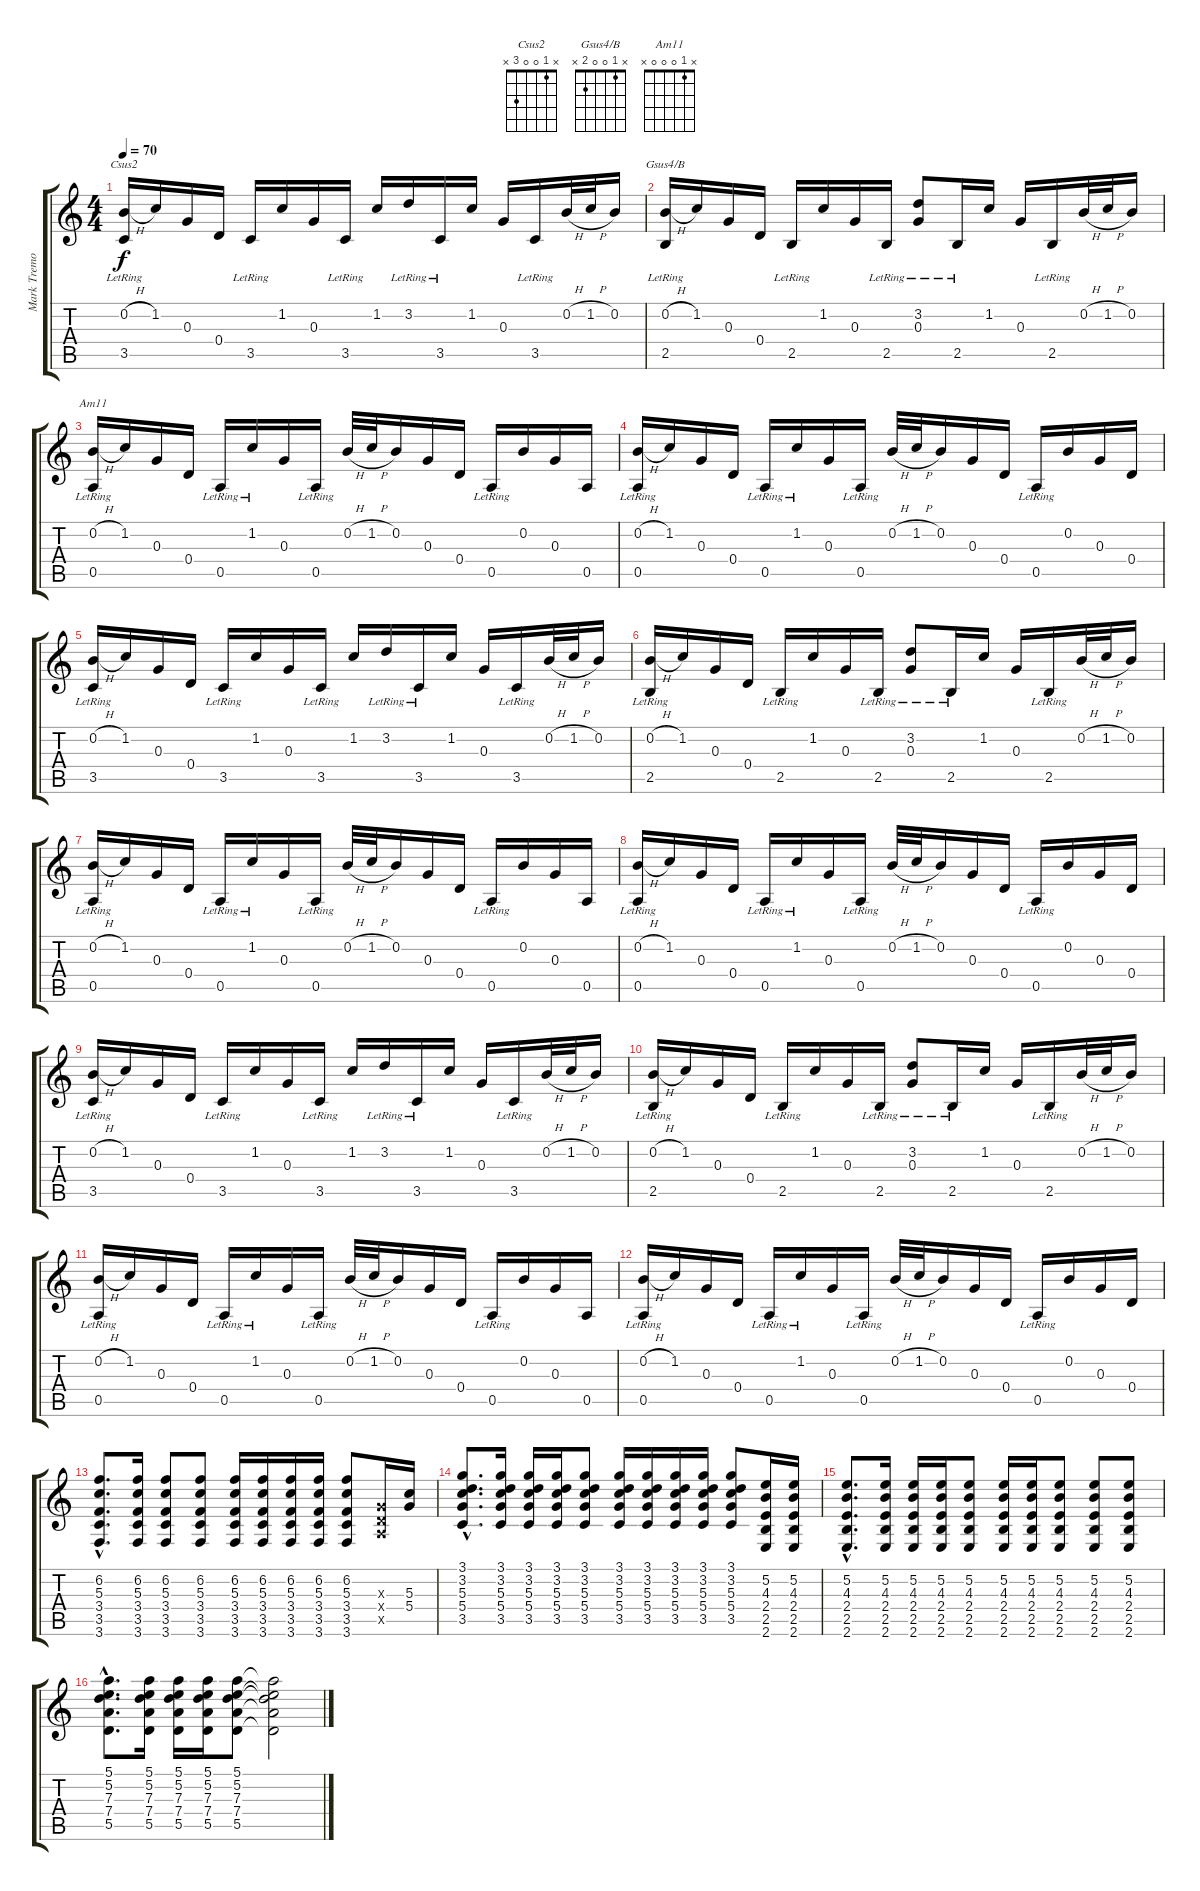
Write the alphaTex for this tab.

\track ("Mark Tremonti" "Mark Tremo") {instrument electricguitarjazz}
\staff {score tabs}
\tuning (E4 B3 G3 D3 A2 D2) {hide}
\chord ("Csus2" x 1 0 0 3 x)
\chord ("Gsus4/B" x 1 0 0 2 x)
\chord ("Am11" x 1 0 0 0 x)
\ts (4 4)
\tempo 70
\clef g2
\ks c
(0.2{h} 3.5{lr}).16{ch "Csus2" dy f volume 10 instrument electricguitarjazz} 1.2.16 0.3.16 0.4.16 3.5{lr}.16 1.2.16 0.3.16 3.5{lr}.16 1.2.16 3.2{lr}.16 3.5{lr}.16 1.2.16 0.3.16 3.5{lr}.16 0.2{h}.32 1.2{h}.32 0.2.16 |
(0.2{h} 2.5{lr}).16{ch "Gsus4/B"} 1.2.16 0.3.16 0.4.16 2.5{lr}.16 1.2.16 0.3.16 2.5{lr}.16 (3.2{lr} 0.3{lr}).8 2.5{lr}.16 1.2.16 0.3.16 2.5{lr}.16 0.2{h}.32 1.2{h}.32 0.2.16 |
(0.2{h} 0.5{lr}).16{ch "Am11"} 1.2.16 0.3.16 0.4.16 0.5{lr}.16 1.2{lr}.16 0.3.16 0.5{lr}.16 0.2{h}.32 1.2{h}.32 0.2.16 0.3.16 0.4.16 0.5{lr}.16 0.2.16 0.3.16 0.5.16 |
(0.2{h} 0.5{lr}).16 1.2.16 0.3.16 0.4.16 0.5{lr}.16 1.2{lr}.16 0.3.16 0.5{lr}.16 0.2{h}.32 1.2{h}.32 0.2.16 0.3.16 0.4.16 0.5{lr}.16 0.2.16 0.3.16 0.4.16 |
(0.2{h} 3.5{lr}).16 1.2.16 0.3.16 0.4.16 3.5{lr}.16 1.2.16 0.3.16 3.5{lr}.16 1.2.16 3.2{lr}.16 3.5{lr}.16 1.2.16 0.3.16 3.5{lr}.16 0.2{h}.32 1.2{h}.32 0.2.16 |
(0.2{h} 2.5{lr}).16 1.2.16 0.3.16 0.4.16 2.5{lr}.16 1.2.16 0.3.16 2.5{lr}.16 (3.2{lr} 0.3{lr}).8 2.5{lr}.16 1.2.16 0.3.16 2.5{lr}.16 0.2{h}.32 1.2{h}.32 0.2.16 |
(0.2{h} 0.5{lr}).16 1.2.16 0.3.16 0.4.16 0.5{lr}.16 1.2{lr}.16 0.3.16 0.5{lr}.16 0.2{h}.32 1.2{h}.32 0.2.16 0.3.16 0.4.16 0.5{lr}.16 0.2.16 0.3.16 0.5.16 |
(0.2{h} 0.5{lr}).16 1.2.16 0.3.16 0.4.16 0.5{lr}.16 1.2{lr}.16 0.3.16 0.5{lr}.16 0.2{h}.32 1.2{h}.32 0.2.16 0.3.16 0.4.16 0.5{lr}.16 0.2.16 0.3.16 0.4.16 |
(0.2{h} 3.5{lr}).16{volume 10} 1.2.16 0.3.16 0.4.16 3.5{lr}.16 1.2.16 0.3.16 3.5{lr}.16 1.2.16 3.2{lr}.16 3.5{lr}.16 1.2.16 0.3.16 3.5{lr}.16 0.2{h}.32 1.2{h}.32 0.2.16 |
(0.2{h} 2.5{lr}).16 1.2.16 0.3.16 0.4.16 2.5{lr}.16 1.2.16 0.3.16 2.5{lr}.16 (3.2{lr} 0.3{lr}).8 2.5{lr}.16 1.2.16 0.3.16 2.5{lr}.16 0.2{h}.32 1.2{h}.32 0.2.16 |
(0.2{h} 0.5{lr}).16 1.2.16 0.3.16 0.4.16 0.5{lr}.16 1.2{lr}.16 0.3.16 0.5{lr}.16 0.2{h}.32 1.2{h}.32 0.2.16 0.3.16 0.4.16 0.5{lr}.16 0.2.16 0.3.16 0.5.16 |
(0.2{h} 0.5{lr}).16 1.2.16 0.3.16 0.4.16 0.5{lr}.16 1.2{lr}.16 0.3.16 0.5{lr}.16 0.2{h}.32 1.2{h}.32 0.2.16 0.3.16 0.4.16 0.5{lr}.16 0.2.16 0.3.16 0.4.16 |
(6.2{hac} 5.3{hac} 3.4{hac} 3.5{hac} 3.6{hac}).8{d balance 8} (6.2 5.3 3.4 3.5 3.6).16 (6.2 5.3 3.4 3.5 3.6).8 (6.2 5.3 3.4 3.5 3.6).8 (6.2 5.3 3.4 3.5 3.6).16 (6.2 5.3 3.4 3.5 3.6).16 (6.2 5.3 3.4 3.5 3.6).16 (6.2 5.3 3.4 3.5 3.6).16 (6.2 5.3 3.4 3.5 3.6).8 (0.3{x} 0.4{x} 0.5{x}).16 (5.3 5.4).16 |
(3.1{hac} 3.2{hac} 5.3{hac} 5.4{hac} 3.5{hac}).8{d} (3.1 3.2 5.3 5.4 3.5).16 (3.1 3.2 5.3 5.4 3.5).16 (3.1 3.2 5.3 5.4 3.5).16 (3.1 3.2 5.3 5.4 3.5).8 (3.1 3.2 5.3 5.4 3.5).16 (3.1 3.2 5.3 5.4 3.5).16 (3.1 3.2 5.3 5.4 3.5).16 (3.1 3.2 5.3 5.4 3.5).16 (3.1 3.2 5.3 5.4 3.5).8 (5.2 4.3 2.4 2.5 2.6).16 (5.2 4.3 2.4 2.5 2.6).16 |
(5.2{hac} 4.3{hac} 2.4{hac} 2.5{hac} 2.6{hac}).8{d} (5.2 4.3 2.4 2.5 2.6).16 (5.2 4.3 2.4 2.5 2.6).16 (5.2 4.3 2.4 2.5 2.6).16 (5.2 4.3 2.4 2.5 2.6).8 (5.2 4.3 2.4 2.5 2.6).16 (5.2 4.3 2.4 2.5 2.6).16 (5.2 4.3 2.4 2.5 2.6).8 (5.2 4.3 2.4 2.5 2.6).8 (5.2 4.3 2.4 2.5 2.6).8 |
(5.1{hac} 5.2{hac} 7.3{hac} 7.4{hac} 5.5{hac}).8{d} (5.1 5.2 7.3 7.4 5.5).16 (5.1 5.2 7.3 7.4 5.5).16 (5.1 5.2 7.3 7.4 5.5).16 (5.1 5.2 7.3 7.4 5.5).8 (5.1{t} 5.2{t} 7.3{t} 7.4{t} 5.5{t}).2
